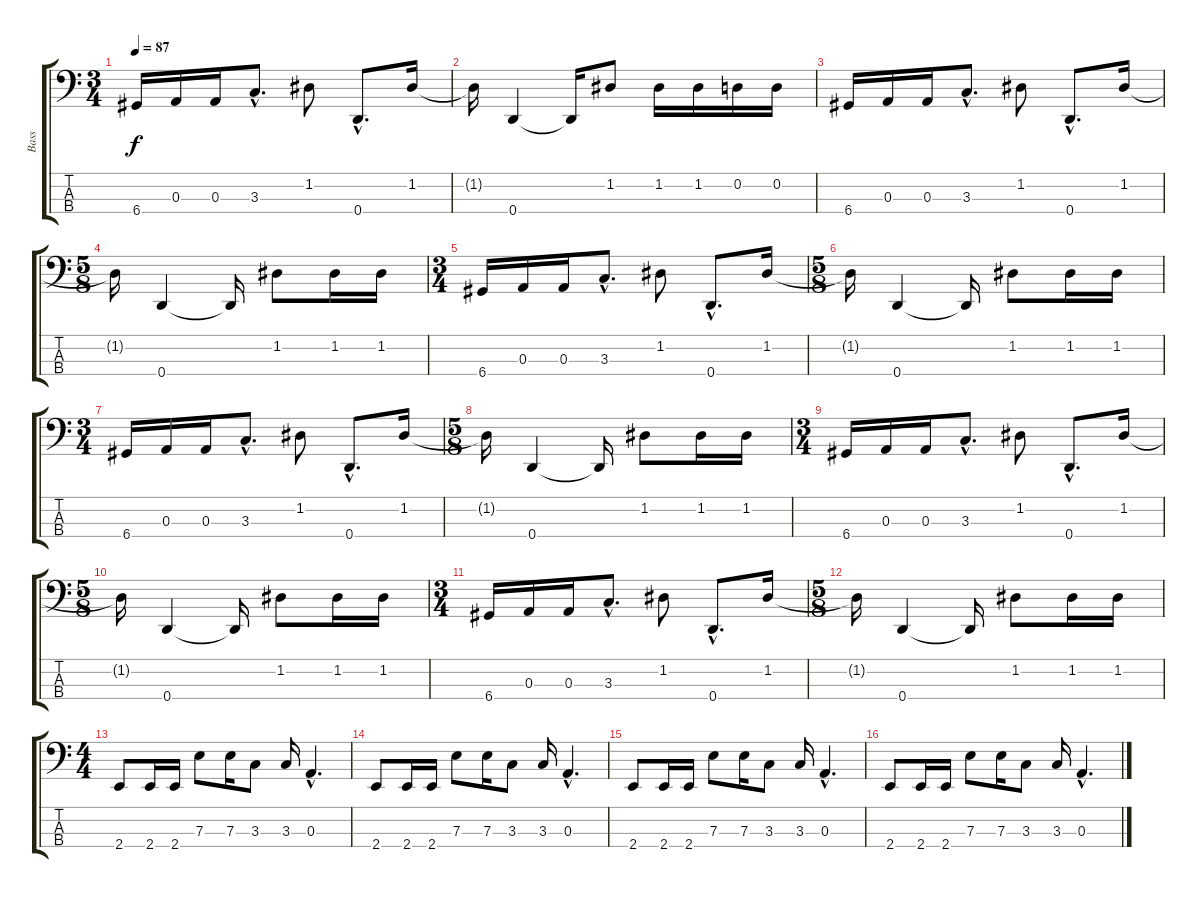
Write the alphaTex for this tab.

\track ("Bass" "Bass") {instrument slapbass2}
\staff {score tabs}
\tuning (G2 D2 A1 D1) {hide}
\ts (3 4)
\tempo 87
\clef f4
\ks c
6.4.16{dy f} 0.3.16 0.3.16 3.3{hac}.8{d} 1.2.8 0.4{hac}.8{d} 1.2.16 |
1.2{t}.16 0.4.4 0.4{t}.16 1.2.8 1.2.16 1.2.16 0.2.16 0.2.16 |
6.4.16 0.3.16 0.3.16 3.3{hac}.8{d} 1.2.8 0.4{hac}.8{d} 1.2.16 |
\ts (5 8)
1.2{t}.16 0.4.4 0.4{t}.16 1.2.8 1.2.16 1.2.16 |
\ts (3 4)
6.4.16 0.3.16 0.3.16 3.3{hac}.8{d} 1.2.8 0.4{hac}.8{d} 1.2.16 |
\ts (5 8)
1.2{t}.16 0.4.4 0.4{t}.16 1.2.8 1.2.16 1.2.16 |
\ts (3 4)
6.4.16 0.3.16 0.3.16 3.3{hac}.8{d} 1.2.8 0.4{hac}.8{d} 1.2.16 |
\ts (5 8)
1.2{t}.16 0.4.4 0.4{t}.16 1.2.8 1.2.16 1.2.16 |
\ts (3 4)
6.4.16 0.3.16 0.3.16 3.3{hac}.8{d} 1.2.8 0.4{hac}.8{d} 1.2.16 |
\ts (5 8)
1.2{t}.16 0.4.4 0.4{t}.16 1.2.8 1.2.16 1.2.16 |
\ts (3 4)
6.4.16 0.3.16 0.3.16 3.3{hac}.8{d} 1.2.8 0.4{hac}.8{d} 1.2.16 |
\ts (5 8)
1.2{t}.16 0.4.4 0.4{t}.16 1.2.8 1.2.16 1.2.16 |
\ts (4 4)
2.4.8 2.4.16 2.4.16 7.3.8 7.3.16 3.3.8 3.3.16 0.3{hac}.4{d} |
2.4.8 2.4.16 2.4.16 7.3.8 7.3.16 3.3.8 3.3.16 0.3{hac}.4{d} |
2.4.8 2.4.16 2.4.16 7.3.8 7.3.16 3.3.8 3.3.16 0.3{hac}.4{d} |
2.4.8 2.4.16 2.4.16 7.3.8 7.3.16 3.3.8 3.3.16 0.3{hac}.4{d}
